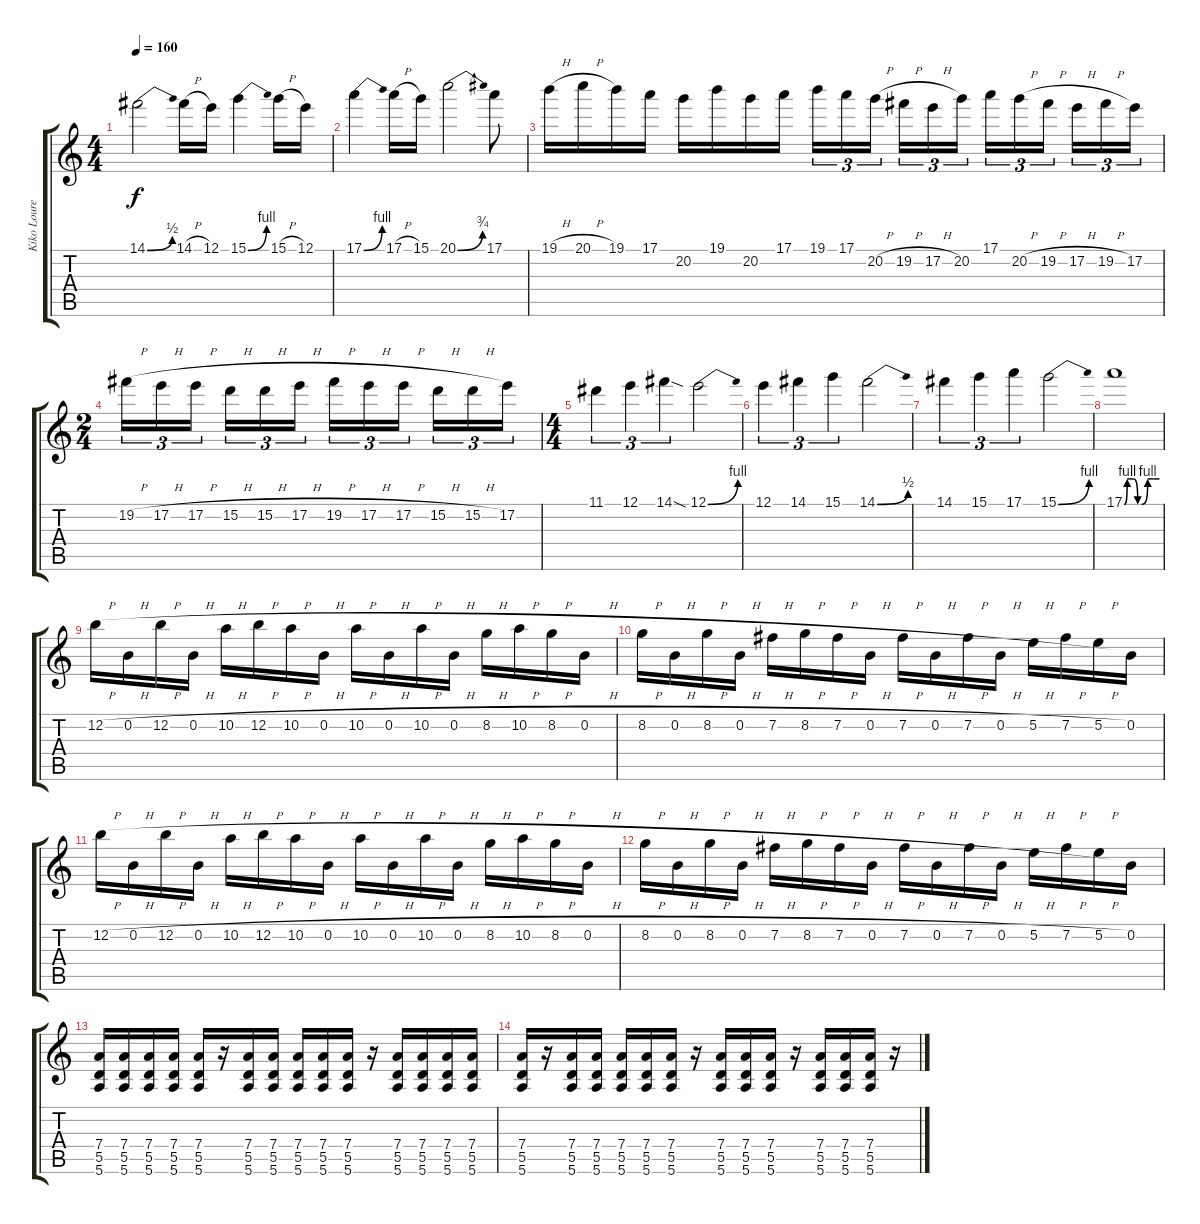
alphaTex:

\track ("Kiko Loureiro" "Kiko Loure") {instrument overdrivenguitar}
\staff {score tabs}
\tuning (E4 B3 G3 D3 A2 E2) {hide}
\ts (4 4)
\tempo 160
\clef g2
\ks c
14.1{be (bend 0 0 60 2)}.2{dy f} 14.1{h}.16 12.1.16 15.1{be (bend 0 0 60 4)}.4 15.1{h}.16 12.1.16 |
17.1{be (bend 0 0 60 4)}.4 17.1{h}.16 15.1.16 20.1{be (bend 0 0 60 3)}.2 17.1.8 |
19.1{h}.16 20.1{h}.16 19.1.16 17.1.16 20.2.16 19.1.16 20.2.16 17.1.16 19.1.16{tu (3 2)} 17.1.16{tu (3 2)} 20.2{h}.16{tu (3 2)} 19.2{h}.16{tu (3 2)} 17.2{h}.16{tu (3 2)} 20.2.16{tu (3 2)} 17.1.16{tu (3 2)} 20.2{h}.16{tu (3 2)} 19.2{h}.16{tu (3 2)} 17.2{h}.16{tu (3 2)} 19.2{h}.16{tu (3 2)} 17.2.16{tu (3 2)} |
\ts (2 4)
19.2{h}.16{tu (3 2)} 17.2{h}.16{tu (3 2)} 17.2{h}.16{tu (3 2)} 15.2{h}.16{tu (3 2)} 15.2{h}.16{tu (3 2)} 17.2{h}.16{tu (3 2)} 19.2{h}.16{tu (3 2)} 17.2{h}.16{tu (3 2)} 17.2{h}.16{tu (3 2)} 15.2{h}.16{tu (3 2)} 15.2{h}.16{tu (3 2)} 17.2.16{tu (3 2)} |
\ts (4 4)
11.1.4{tu (3 2)} 12.1.4{tu (3 2)} 14.1{sod}.4{tu (3 2)} 12.1{be (bend 0 0 60 4)}.2 |
12.1.4{tu (3 2)} 14.1.4{tu (3 2)} 15.1.4{tu (3 2)} 14.1{be (bend 0 0 60 2)}.2 |
14.1.4{tu (3 2)} 15.1.4{tu (3 2)} 17.1.4{tu (3 2)} 15.1{be (bend 0 0 60 4)}.2 |
17.1{be (custom 0 0 5 4 15 4 23 0 30 0 40 4 50 4 60 4)}.1 |
12.2{h}.16 0.2{h}.16 12.2{h}.16 0.2{h}.16 10.2{h}.16 12.2{h}.16 10.2{h}.16 0.2{h}.16 10.2{h}.16 0.2{h}.16 10.2{h}.16 0.2{h}.16 8.2{h}.16 10.2{h}.16 8.2{h}.16 0.2{h}.16 |
8.2{h}.16 0.2{h}.16 8.2{h}.16 0.2{h}.16 7.2{h}.16 8.2{h}.16 7.2{h}.16 0.2{h}.16 7.2{h}.16 0.2{h}.16 7.2{h}.16 0.2{h}.16 5.2{h}.16 7.2{h}.16 5.2{h}.16 0.2.16 |
12.2{h}.16 0.2{h}.16 12.2{h}.16 0.2{h}.16 10.2{h}.16 12.2{h}.16 10.2{h}.16 0.2{h}.16 10.2{h}.16 0.2{h}.16 10.2{h}.16 0.2{h}.16 8.2{h}.16 10.2{h}.16 8.2{h}.16 0.2{h}.16 |
8.2{h}.16 0.2{h}.16 8.2{h}.16 0.2{h}.16 7.2{h}.16 8.2{h}.16 7.2{h}.16 0.2{h}.16 7.2{h}.16 0.2{h}.16 7.2{h}.16 0.2{h}.16 5.2{h}.16 7.2{h}.16 5.2{h}.16 0.2.16 |
(7.4 5.5 5.6).16 (7.4 5.5 5.6).16 (7.4 5.5 5.6).16 (7.4 5.5 5.6).16 (7.4 5.5 5.6).16 r.16 (7.4 5.5 5.6).16 (7.4 5.5 5.6).16 (7.4 5.5 5.6).16 (7.4 5.5 5.6).16 (7.4 5.5 5.6).16 r.16 (7.4 5.5 5.6).16 (7.4 5.5 5.6).16 (7.4 5.5 5.6).16 (7.4 5.5 5.6).16 |
(7.4 5.5 5.6).16 r.16 (7.4 5.5 5.6).16 (7.4 5.5 5.6).16 (7.4 5.5 5.6).16 (7.4 5.5 5.6).16 (7.4 5.5 5.6).16 r.16 (7.4 5.5 5.6).16 (7.4 5.5 5.6).16 (7.4 5.5 5.6).16 r.16 (7.4 5.5 5.6).16 (7.4 5.5 5.6).16 (7.4 5.5 5.6).16 r.16
